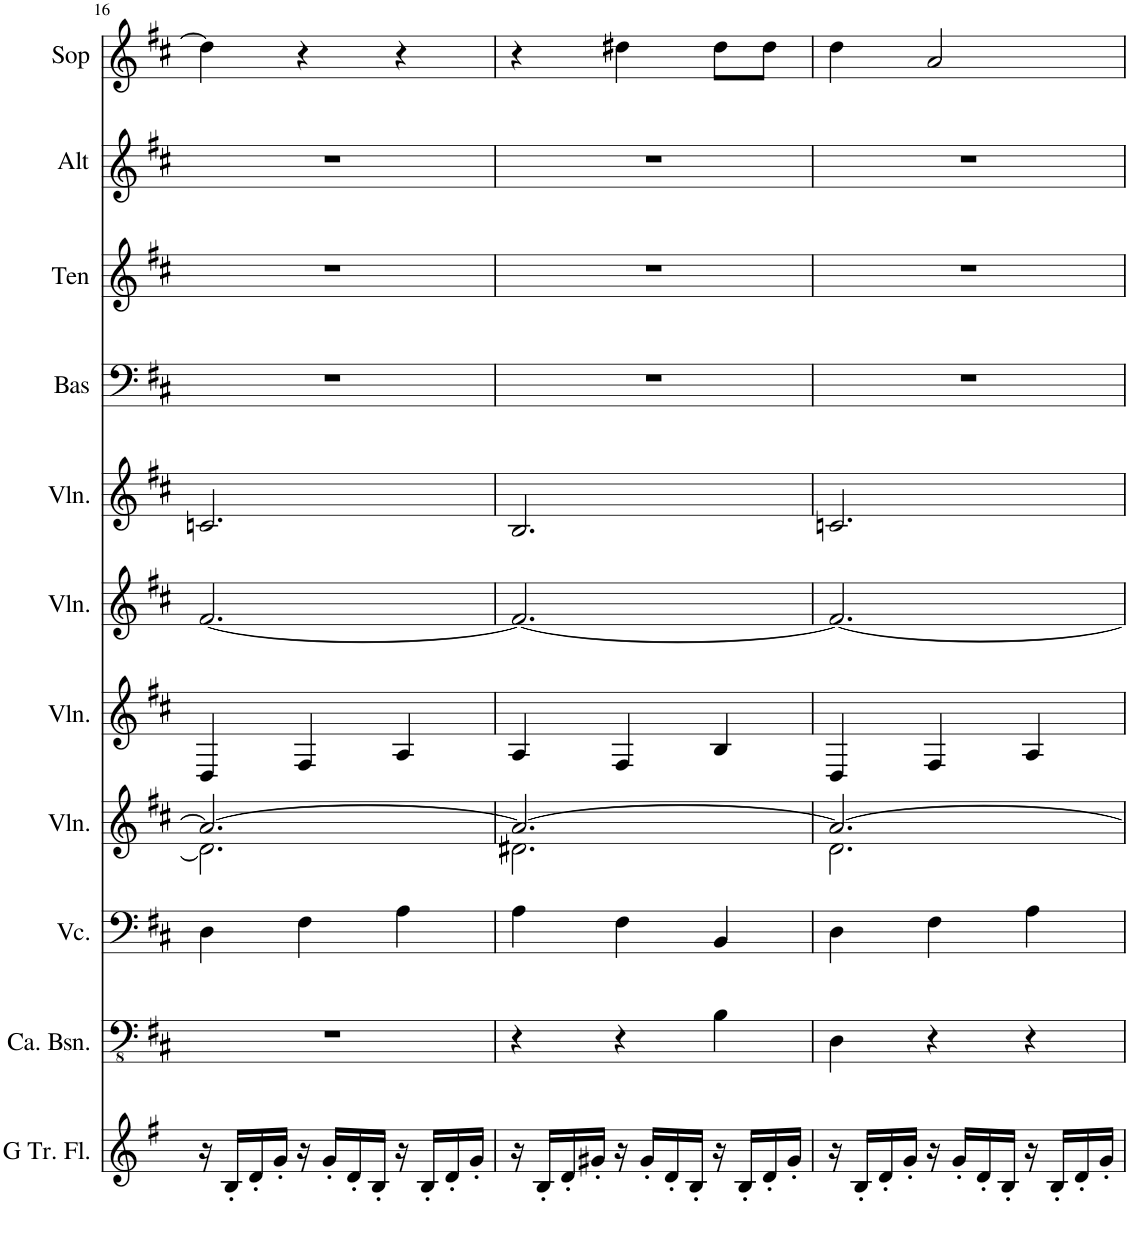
**kern	**kern	**kern	**kern	**kern	**kern	**kern	**kern	**kern	**kern	**kern
*part11	*part10	*part9	*part8	*part7	*part6	*part5	*part4	*part3	*part2	*part1
*staff11	*staff10	*staff9	*staff8	*staff7	*staff6	*staff5	*staff4	*staff3	*staff2	*staff1
*I"Sopraan-fluit in G, Organ rh	*I"Contrabassen, Double Bass	*I"Cello, Cello II	*I"Violen, Cello I	*I"Violen, Viola II	*I"Violen, Viola I	*I"Violen, Violin	*I"Bas	*I"Tenor	*I"Alt	*I"Sopraan
*	*I'Ca. Bsn.	*	*I'Vln.	*I'Vln.	*I'Vln.	*I'Vln.	*I'Bas	*I'Ten	*I'Alt	*I'Sop
!!LO:PB:g=z
*clefG2	*clefFv4	*clefF4	*clefG2	*clefG2	*clefG2	*clefG2	*clefF4	*clefG2	*clefG2	*clefG2
*Trd-4c-7	*	*	*	*	*	*	*	*Trd1c2	*Trd1c2	*
*k[f#]	*k[f#c#]	*k[f#c#]	*k[f#c#]	*k[f#c#]	*k[f#c#]	*k[f#c#]	*k[f#c#]	*k[f#c#]	*k[f#c#]	*k[f#c#]
*M3/4	*M3/4	*M3/4	*M3/4	*M3/4	*M3/4	*M3/4	*M3/4	*M3/4	*M3/4	*M3/4
=16	=16	=16	=16	=16	=16	=16	=16	=16	=16	=16
*	*	*	*^	*	*	*	*	*	*	*
16r	2.r	4D\	2.a/_	2.d\]	4D/	[2.f#/	2.cn/	2.r	2.r	2.r	4dd\]
16B'/LL	.	.	.	.	.	.	.	.	.	.	.
16d'/	.	.	.	.	.	.	.	.	.	.	.
16g'/JJ	.	.	.	.	.	.	.	.	.	.	.
16r	.	4F#\	.	.	4F#/	.	.	.	.	.	4r
16g'/LL	.	.	.	.	.	.	.	.	.	.	.
16d'/	.	.	.	.	.	.	.	.	.	.	.
16B'/JJ	.	.	.	.	.	.	.	.	.	.	.
16r	.	4A\	.	.	4A/	.	.	.	.	.	4r
16B'/LL	.	.	.	.	.	.	.	.	.	.	.
16d'/	.	.	.	.	.	.	.	.	.	.	.
16g'/JJ	.	.	.	.	.	.	.	.	.	.	.
=17	=17	=17	=17	=17	=17	=17	=17	=17	=17	=17	=17
16r	4r	4A\	2.a/_	2.d#X\	4A/	2.f#/_	2.B/	2.r	2.r	2.r	4r
16B'/LL	.	.	.	.	.	.	.	.	.	.	.
16d'/	.	.	.	.	.	.	.	.	.	.	.
16g#X'/JJ	.	.	.	.	.	.	.	.	.	.	.
16r	4r	4F#\	.	.	4F#/	.	.	.	.	.	4dd#X\
16g#'/LL	.	.	.	.	.	.	.	.	.	.	.
16d'/	.	.	.	.	.	.	.	.	.	.	.
16B'/JJ	.	.	.	.	.	.	.	.	.	.	.
16r	4BB\	4BB/	.	.	4B/	.	.	.	.	.	8dd#\L
16B'/LL	.	.	.	.	.	.	.	.	.	.	.
16d'/	.	.	.	.	.	.	.	.	.	.	8dd#\J
16g#'/JJ	.	.	.	.	.	.	.	.	.	.	.
=18	=18	=18	=18	=18	=18	=18	=18	=18	=18	=18	=18
16r	4DD\	4D\	2.a/_	2.d\	4D/	2.f#/_	2.cn/	2.r	2.r	2.r	4dd\
16B'/LL	.	.	.	.	.	.	.	.	.	.	.
16d'/	.	.	.	.	.	.	.	.	.	.	.
16g'/JJ	.	.	.	.	.	.	.	.	.	.	.
16r	4r	4F#\	.	.	4F#/	.	.	.	.	.	2a/
16g'/LL	.	.	.	.	.	.	.	.	.	.	.
16d'/	.	.	.	.	.	.	.	.	.	.	.
16B'/JJ	.	.	.	.	.	.	.	.	.	.	.
16r	4r	4A\	.	.	4A/	.	.	.	.	.	.
16B'/LL	.	.	.	.	.	.	.	.	.	.	.
16d'/	.	.	.	.	.	.	.	.	.	.	.
16g'/JJ	.	.	.	.	.	.	.	.	.	.	.
*	*	*	*v	*v	*	*	*	*	*	*	*
=	=	=	=	=	=	=	=	=	=	=
*-	*-	*-	*-	*-	*-	*-	*-	*-	*-	*-
